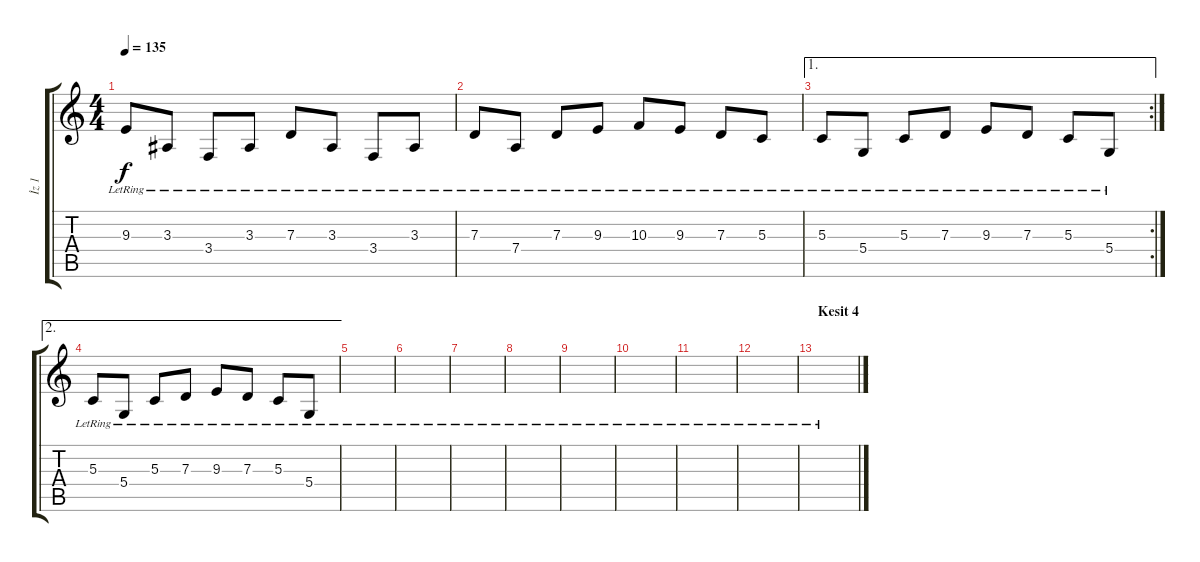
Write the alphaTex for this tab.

\track ("İz 1" "İz 1") {instrument brightacousticpiano}
\staff {score tabs}
\tuning (E4 B3 G3 D3 A2 E2) {hide}
\ts (4 4)
\tempo 135
\clef g2
\ks c
9.3{lr}.8{dy f} 3.3{lr}.8 3.4{lr}.8 3.3{lr}.8 7.3{lr}.8 3.3{lr}.8 3.4{lr}.8 3.3{lr}.8 |
7.3{lr}.8 7.4{lr}.8 7.3{lr}.8 9.3{lr}.8 10.3{lr}.8 9.3{lr}.8 7.3{lr}.8 5.3{lr}.8 |
\ae 1
\rc 2
5.3{lr}.8 5.4{lr}.8 5.3{lr}.8 7.3{lr}.8 9.3{lr}.8 7.3{lr}.8 5.3{lr}.8 5.4{lr}.8 |
\ae 2
5.3{lr}.8 5.4{lr}.8 5.3{lr}.8 7.3{lr}.8 9.3{lr}.8 7.3{lr}.8 5.3{lr}.8 5.4{lr}.8 |
|
|
|
|
|
|
|
|
\section ("" "Kesit 4")
